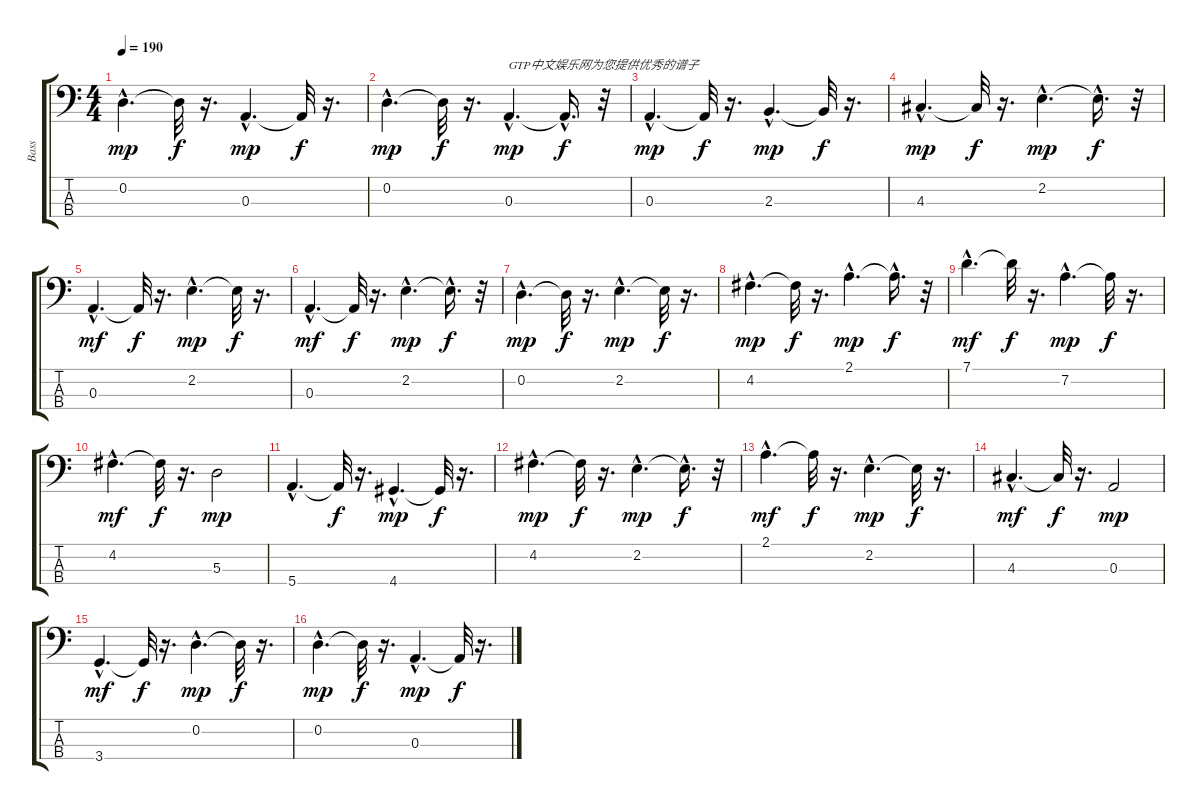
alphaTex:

\track ("Bass" "Bass") {instrument electricbassfinger}
\staff {score tabs}
\tuning (G2 D2 A1 E1) {hide}
\ts (4 4)
\tempo 190
\clef f4
\ks c
0.2{hac}.4{d dy mp instrument electricbassfinger} 0.2{t}.32{dy f} r.16{d} 0.3{hac}.4{d dy mp} 0.3{t}.32{dy f} r.16{d} |
0.2{hac}.4{d dy mp} 0.2{t}.32{dy f} r.16{d} 0.3{hac}.4{d txt "GTP中文娱乐网为您提供优秀的谱子" dy mp} 0.3{hac t}.16{d dy f} r.32 |
0.3{hac}.4{d dy mp} 0.3{t}.32{dy f} r.16{d} 2.3{hac}.4{d dy mp} 2.3{t}.32{dy f} r.16{d} |
4.3{hac}.4{d dy mp} 4.3{t}.32{dy f} r.16{d} 2.2{hac}.4{d dy mp} 2.2{hac t}.16{d dy f} r.32 |
0.3{hac}.4{d dy mf} 0.3{t}.32{dy f} r.16{d} 2.2{hac}.4{d dy mp} 2.2{t}.32{dy f} r.16{d} |
0.3{hac}.4{d dy mf} 0.3{t}.32{dy f} r.16{d} 2.2{hac}.4{d dy mp} 2.2{hac t}.16{d dy f} r.32 |
0.2{hac}.4{d dy mp} 0.2{t}.32{dy f} r.16{d} 2.2{hac}.4{d dy mp} 2.2{t}.32{dy f} r.16{d} |
4.2{hac}.4{d dy mp} 4.2{t}.32{dy f} r.16{d} 2.1{hac}.4{d dy mp} 2.1{hac t}.16{d dy f} r.32 |
7.1{hac}.4{d dy mf} 7.1{t}.32{dy f} r.16{d} 7.2{hac}.4{d dy mp} 7.2{t}.32{dy f} r.16{d} |
4.2{hac}.4{d dy mf} 4.2{t}.32{dy f} r.16{d} 5.3.2{dy mp} |
5.4{hac}.4{d} 5.4{t}.32{dy f} r.16{d} 4.4{hac}.4{d dy mp} 4.4{t}.32{dy f} r.16{d} |
4.2{hac}.4{d dy mp} 4.2{t}.32{dy f} r.16{d} 2.2{hac}.4{d dy mp} 2.2{hac t}.16{d dy f} r.32 |
2.1{hac}.4{d dy mf} 2.1{t}.32{dy f} r.16{d} 2.2{hac}.4{d dy mp} 2.2{t}.32{dy f} r.16{d} |
4.3{hac}.4{d dy mf} 4.3{t}.32{dy f} r.16{d} 0.3.2{dy mp} |
3.4{hac}.4{d dy mf} 3.4{t}.32{dy f} r.16{d} 0.2{hac}.4{d dy mp} 0.2{t}.32{dy f} r.16{d} |
0.2{hac}.4{d dy mp} 0.2{t}.32{dy f} r.16{d} 0.3{hac}.4{d dy mp} 0.3{t}.32{dy f} r.16{d}
